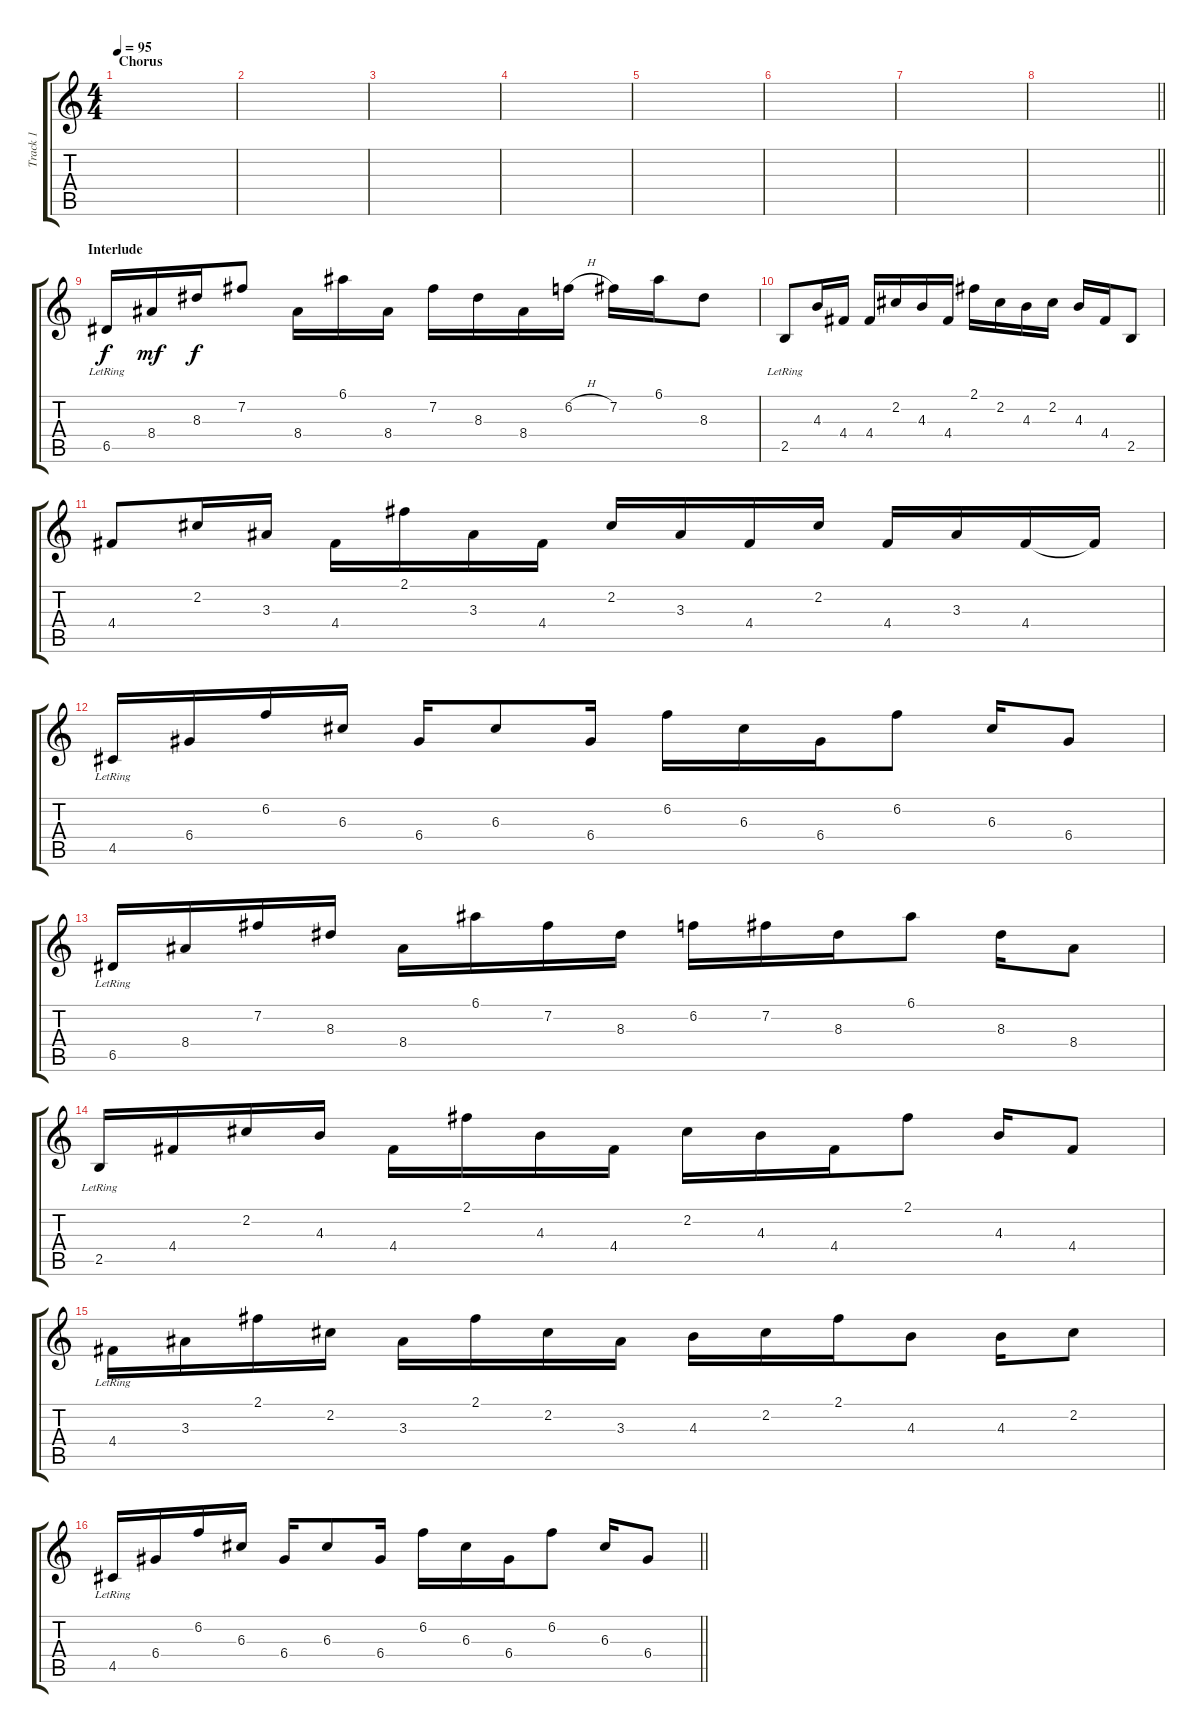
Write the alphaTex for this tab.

\track ("Track 1" "Track 1") {instrument acousticguitarsteel}
\staff {score tabs}
\tuning (E4 B3 G3 D3 A2 E2) {hide}
\ts (4 4)
\section ("" "Chorus")
\tempo 95
\clef g2
\ks c
|
|
|
|
|
|
|
\barLineRight lightlight
|
\section ("" "Interlude")
6.5{lr}.16{dy f} 8.4.16{dy mf} 8.3.16{dy f} 7.2.8 8.4.16 6.1.16 8.4.16 7.2.16 8.3.16 8.4.16 6.2{h}.16 7.2.16 6.1.16 8.3.8 |
2.5{lr}.8 4.3.16 4.4.16 4.4.16 2.2.16 4.3.16 4.4.16 2.1.16 2.2.16 4.3.16 2.2.16 4.3.16 4.4.16 2.5.8 |
4.4.8 2.2.16 3.3.16 4.4.16 2.1.16 3.3.16 4.4.16 2.2.16 3.3.16 4.4.16 2.2.16 4.4.16 3.3.16 4.4.16 4.4{t}.16 |
4.5{lr}.16 6.4.16 6.2.16 6.3.16 6.4.16 6.3.8 6.4.16 6.2.16 6.3.16 6.4.16 6.2.8 6.3.16 6.4.8 |
6.5{lr}.16 8.4.16 7.2.16 8.3.16 8.4.16 6.1.16 7.2.16 8.3.16 6.2.16 7.2.16 8.3.16 6.1.8 8.3.16 8.4.8 |
2.5{lr}.16 4.4.16 2.2.16 4.3.16 4.4.16 2.1.16 4.3.16 4.4.16 2.2.16 4.3.16 4.4.16 2.1.8 4.3.16 4.4.8 |
4.4{lr}.16 3.3.16 2.1.16 2.2.16 3.3.16 2.1.16 2.2.16 3.3.16 4.3.16 2.2.16 2.1.16 4.3.8 4.3.16 2.2.8 |
\barLineRight lightlight
4.5{lr}.16 6.4.16 6.2.16 6.3.16 6.4.16 6.3.8 6.4.16 6.2.16 6.3.16 6.4.16 6.2.8 6.3.16 6.4.8
